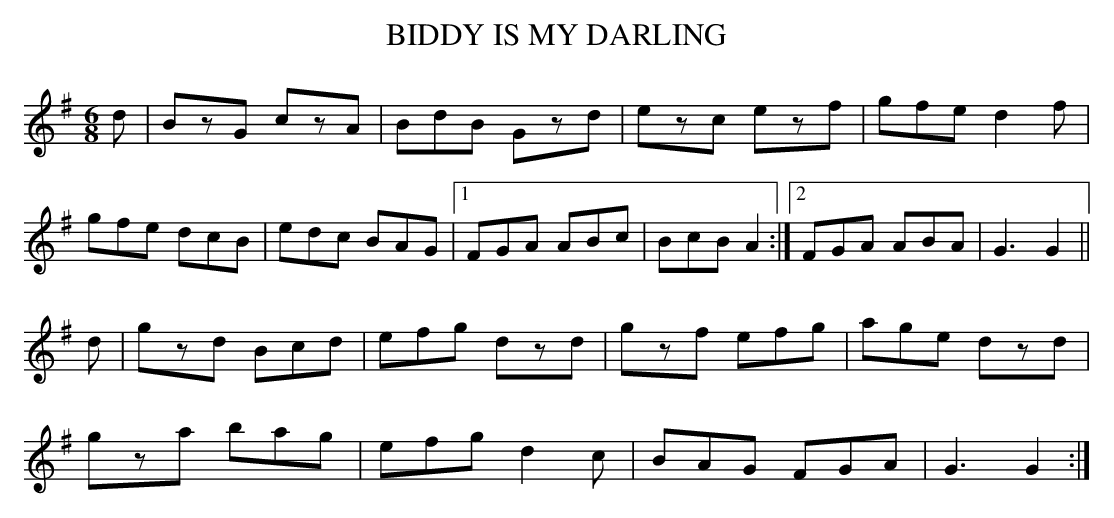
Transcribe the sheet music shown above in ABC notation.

X:1
T:BIDDY IS MY DARLING
Y:"cheerfully"
M:6/8
L:1/8
K:G
d|BzG czA|BdB Gzd|ezc ezf|gfe d2f|
gfe dcB|edc BAG|1 FGA ABc|BcB A2:|\
[2 FGA ABA|G3G2||
d|gzd Bcd|efg dzd|gzf efg|age dzd|
gza bag|efg d2c|BAG FGA|G3G2 :|
